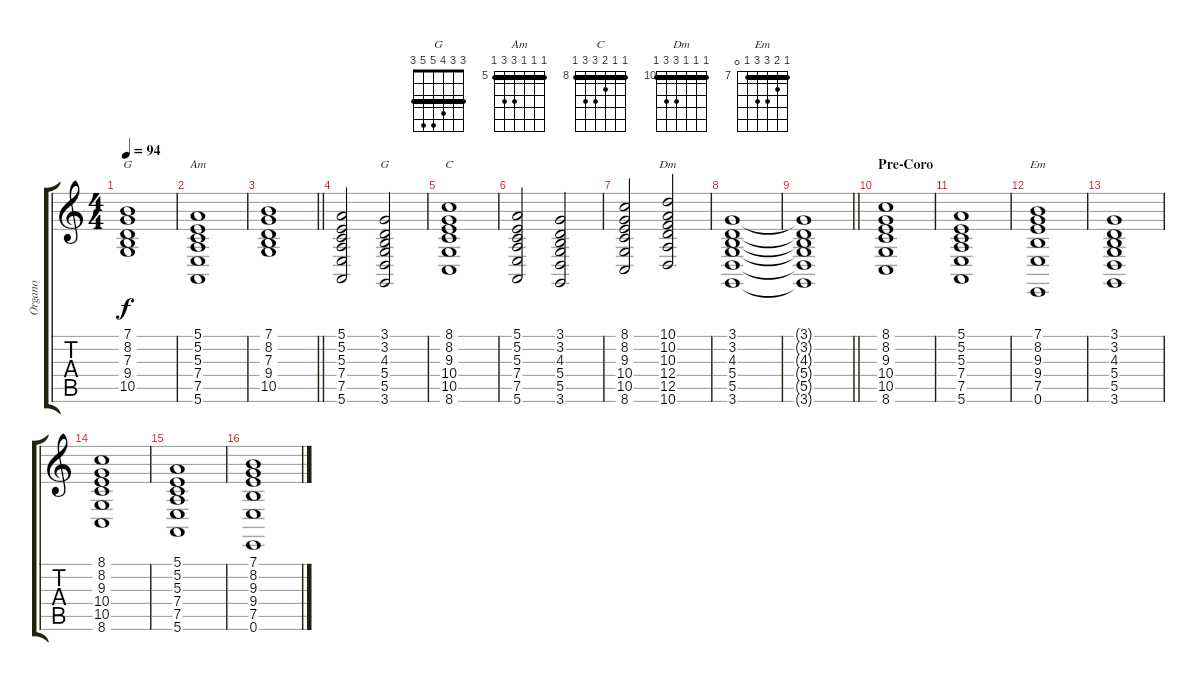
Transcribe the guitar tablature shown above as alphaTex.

\track ("Organo" "Organo") {instrument percussiveorgan}
\staff {score tabs}
\tuning (E4 B3 G3 D3 A2 E2) {hide}
\chord ("G" 7 8 7 9 10 x) {firstfret 7 barre 7}
\chord ("Am" 5 5 5 7 7 5) {firstfret 5 barre 5}
\chord ("G" 3 3 4 5 5 3) {barre 3}
\chord ("C" 8 8 9 10 10 8) {firstfret 8 barre 8}
\chord ("Dm" 10 10 10 12 12 10) {firstfret 10 barre 10}
\chord ("Em" 7 8 9 9 7 0) {firstfret 7 barre 7}
\ts (4 4)
\tempo 94
\clef g2
\ks c
(7.1 8.2 7.3 9.4 10.5).1{ch "G" dy f} |
(5.1 5.2 5.3 7.4 7.5 5.6).1{ch "Am"} |
\barLineRight lightlight
(7.1 8.2 7.3 9.4 10.5).1 |
(5.1 5.2 5.3 7.4 7.5 5.6).2 (3.1 3.2 4.3 5.4 5.5 3.6).2{ch "G"} |
(8.1 8.2 9.3 10.4 10.5 8.6).1{ch "C"} |
(5.1 5.2 5.3 7.4 7.5 5.6).2 (3.1 3.2 4.3 5.4 5.5 3.6).2 |
(8.1 8.2 9.3 10.4 10.5 8.6).2 (10.1 10.2 10.3 12.4 12.5 10.6).2{ch "Dm"} |
(3.1 3.2 4.3 5.4 5.5 3.6).1 |
\barLineRight lightlight
(3.1{t} 3.2{t} 4.3{t} 5.4{t} 5.5{t} 3.6{t}).1 |
\section ("" "Pre-Coro")
(8.1 8.2 9.3 10.4 10.5 8.6).1 |
(5.1 5.2 5.3 7.4 7.5 5.6).1 |
(7.1 8.2 9.3 9.4 7.5 0.6).1{ch "Em"} |
(3.1 3.2 4.3 5.4 5.5 3.6).1 |
(8.1 8.2 9.3 10.4 10.5 8.6).1 |
(5.1 5.2 5.3 7.4 7.5 5.6).1 |
(7.1 8.2 9.3 9.4 7.5 0.6).1
